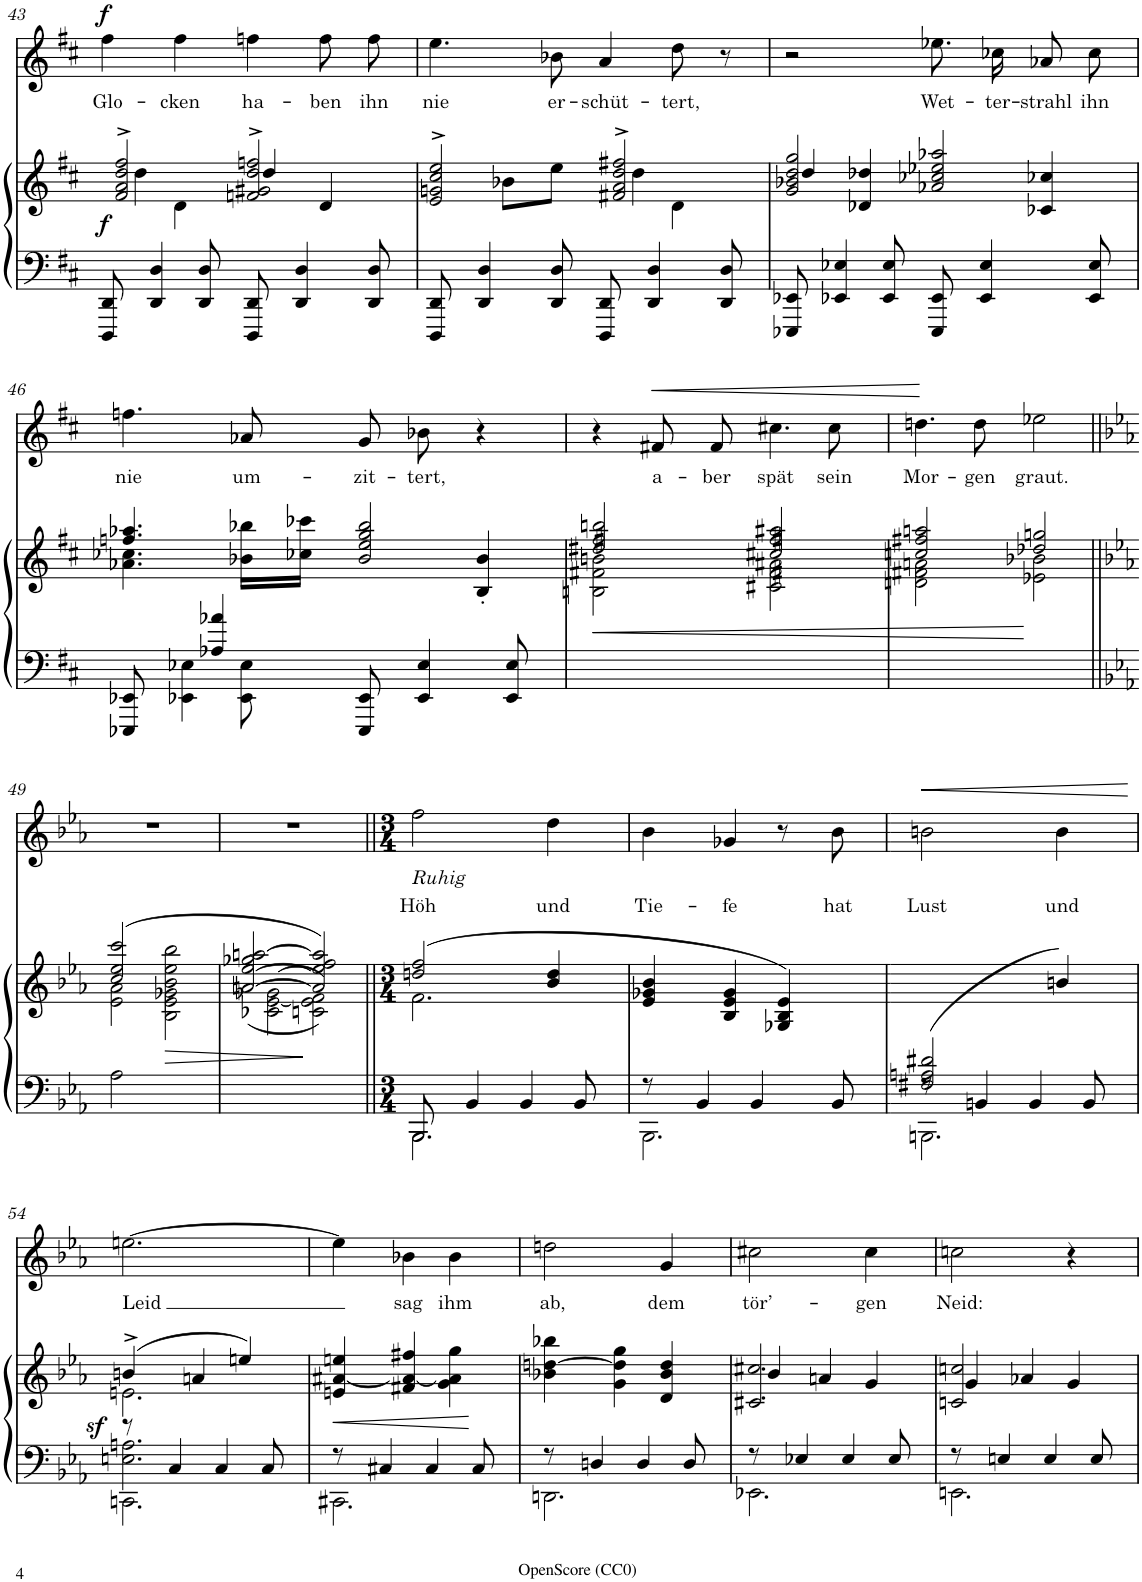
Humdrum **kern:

**kern	**kern	**dynam	**kern	**text	**dynam
*part2	*part2	*part2	*part1	*part1	*part1
*staff3	*staff2	*staff2/3	*staff1	*staff1	*staff1
*I"Piano	*	*	*I"Gesang Voice	*	*
*I'Pno	*	*	*	*	*
!!LO:PB:g=z
*clefF4	*clefG2	*	*clefG2	*	*
*k[f#c#]	*k[f#c#]	*	*k[f#c#]	*	*
*M4/4	*M4/4	*	*M4/4	*	*
*met(c)	*met(c)	*	*met(c)	*	*
=43	=43	=43	=43	=43	=43
*	*^	*	*	*	*
!	!	!	!LO:DY:b	!	!LO:LY:b	!LO:DY:a
8DDD/ 8DD/	2f#/^ 2a/^ 2dd/^ 2ff#/^	4dd\	f	4ff#\	Glo-	f
4DD/ 4D/	.	.	.	.	.	.
!	!	!	!	!	!LO:LY:b	!
.	.	4d\	.	4ff#\	-cken	.
8DD/ 8D/	.	.	.	.	.	.
!	!	!	!	!	!LO:LY:b	!
8DDD/ 8DD/	2fn/^ 2g#X/^ 2dd/^ 2ffn/^	4dd/	.	4ffn\	ha-	.
4DD/ 4D/	.	.	.	.	.	.
!	!	!	!	!	!LO:LY:b	!
.	.	4d/	.	8ff\L	-ben	.
!	!	!	!	!	!LO:LY:b	!
8DD/ 8D/	.	.	.	8ff\J	ihn	.
=44	=44	=44	=44	=44	=44	=44
!	!	!	!	!	!LO:LY:b	!
8DDD/ 8DD/	2e/^ 2gn/^ 2cc#/^ 2ee/^	4ryy	.	4.ee\	nie	.
4DD/ 4D/	.	.	.	.	.	.
.	.	8b-X\L	.	.	.	.
!	!	!	!	!	!LO:LY:b	!
8DD/ 8D/	.	8ee\J	.	8b-X\	er-	.
!	!	!	!	!	!LO:LY:b	!
8DDD/ 8DD/	2f#X/^ 2a/^ 2dd/^ 2ff#X/^	4dd\	.	4a/	-schüt-	.
4DD/ 4D/	.	.	.	.	.	.
!	!	!	!	!	!LO:LY:b	!
.	.	4d\	.	8dd\	-tert,	.
8DD/ 8D/	.	.	.	8r	.	.
=45	=45	=45	=45	=45	=45	=45
8EEE-X/ 8EE-X/	2g/ 2b-X/ 2dd/ 2gg/	4dd/	.	2r	.	.
4EE-X/ 4E-X/	.	.	.	.	.	.
.	.	4d-X/ 4dd-X/	.	.	.	.
8EE-/ 8E-/	.	.	.	.	.	.
!	!	!	!	!	!LO:LY:b	!
8EEE-/ 8EE-/	2a-X/ 2cc-X/ 2ee-X/ 2aa-X/	4ryy	.	8.ee-X\L	Wet-	.
4EE-/ 4E-/	.	.	.	.	.	.
!	!	!	!	!	!LO:LY:b	!
.	.	.	.	16cc-X\Jk	-ter-	.
!	!	!	!	!	!LO:LY:b	!
.	.	4c-X/ 4cc-X/	.	8a-X\L	-strahl	.
!	!	!	!	!	!LO:LY:b	!
8EE-/ 8E-/	.	.	.	8cc-\J	ihn	.
!!LO:LB:g=z
=46	=46	=46	=46	=46	=46	=46
*^	*	*	*	*	*	*
!	!	!	!	!	!	!LO:LY:b	!
4ryy	8EEE-X/ 8EE-X/	4.ffn/ 4.aa-X/	4.a-X\ 4.cc-X\	.	4.ffn\	nie	.
.	4EE-X\ 4E-X\	.	.	.	.	.	.
4A-X/ 4a-X/	.	.	.	.	.	.	.
!	!	!	!	!	!	!LO:LY:b	!
.	8EE-\ 8E-\	16b-X\ 16bb-X\LL	4.ryy	.	8a-X/	um-	.
.	.	16cc-X\ 16ccc-X\JJ	.	.	.	.	.
!	!	!	!	!	!	!LO:LY:b	!
2ryy	8EEE-/ 8EE-/	2b-/ 2ee/ 2gg/ 2bb-/	.	.	8g/L	-zit-	.
!	!	!	!	!	!	!LO:LY:b	!
.	4EE-/ 4E-/	.	.	.	8b-X/J	-tert,	.
.	.	.	4B/'< 4b-/'<	.	4r	.	.
.	8EE-/ 8E-/	.	.	.	.	.	.
=47	=47	=47	=47	=47	=47	=47	=47
!	!	!	!	!LO:HP:b	!	!	!
*v	*v	*	*	*	*	*	*
1ryy	2dd#X/ 2ff#X/ 2bbn/	2Bn\ 2f#X\ 2bn\	<	4r	.	.
!	!	!	!	!	!LO:LY:b	!LO:HP:b
.	.	.	.	8f#X/L	a-	<
!	!	!	!	!	!LO:LY:b	!
.	.	.	.	8f#/J	-ber	.
!	!	!	!	!	!LO:LY:b	!
.	2cc#X/ 2ff#X/ 2aa#X/	2c#X\ 2f#X\ 2a#X\	.	4.cc#X\	spät	.
!	!	!	!	!	!LO:LY:b	!
.	.	.	.	8cc#\	sein	.
*	*v	*v	*	*	*	*
.	.	.	.	.	[
=48	=48	=48	=48	=48	=48
*	*^	*	*	*	*
!	!	!	!	!	!LO:LY:b	!
1ryy	2ccn/ 2ff#X/ 2aan/	2dn\ 2f#X\ 2an\	.	4.ddn\	Mor-	.
!	!	!	!	!	!LO:LY:b	!
.	.	.	.	8dd\	-gen	.
!	!	!	!	!	!LO:LY:b	!
.	2dd-X/ 2ggn/	2e-X\ 2b-X\	[	2ee-X\	graut.	.
*	*v	*v	*	*	*	*
!!LO:LB:g=z
=49||	=49||	=49||	=49||	=49||	=49||
*k[b-e-a-]	*k[b-e-a-]	*	*k[b-e-a-]	*	*
*	*^	*	*	*	*
*	*	*^	*	*	*	*
2A-\	(2cc/ 2ee-/ 2ccc/	2e-\ 2a-\	2ryy	.	1r	.	.
!	!	!	!	!LO:HP:b	!	!	!
2ryy	2b-\ 2ee-\ 2bb-\	2ryy	2B-\ 2e-\ 2g-X\	>	.	.	.
*	*	*v	*v	*	*	*	*
=50	=50	=50	=50	=50	=50	=50
1ryy	([>2an/ [>2ee-/ 2gg-X/ [2aan/	(2c-X\ [<2e-\ 2g-X\	.	1r	.	.
.	2a/] 2ee-/] 2ff/ 2aa/]))	2cn\ 2e-\] 2f\)	]	.	.	.
=51||	=51||	=51||	=51||	=51||	=51||	=51||
*M3/4	*M3/4	*	*	*M3/4	*	*
!	!	!	!	!LO:TX:b:i:t=Ruhig	!	!
!LO:N:head=open	!	!	!	!	!LO:LY:b	!
*^	*	*	*	*	*	*
8BBB-/	2.BBB-\	(2ddn/ 2ff/	2.f\	.	2ff\	Höh	.
4BB-/	.	.	.	.	.	.	.
4BB-/	.	.	.	.	.	.	.
!	!	!	!	!	!	!LO:LY:b	!
.	.	4b-/ 4dd/	.	.	4dd\	und	.
8BB-/	.	.	.	.	.	.	.
*	*	*v	*v	*	*	*	*
=52	=52	=52	=52	=52	=52	=52
!	!	!	!	!	!LO:LY:b	!
8r	2.BBB-\	4e-/ 4g-X/ 4b-/	.	4b-\	Tie-	.
4BB-/	.	.	.	.	.	.
!	!	!	!	!	!LO:LY:b	!
.	.	4B-/ 4e-/ 4g-/	.	4g-X/	-fe	.
4BB-/	.	.	.	.	.	.
.	.	4G-X/ 4B-/ 4e-/)	.	8r	.	.
!	!	!	!	!	!LO:LY:b	!
8BB-/	.	.	.	8b-\	hat	.
=53	=53	=53	=53	=53	=53	=53
*	*^	*	*	*	*	*
!	!	!	!	!	!	!LO:LY:b	!LO:HP:b
(>2F#X/ 2An/ 2d#X/	8r	2.BBBn\	2ryy	.	2bn\	Lust	<
.	4BBn/	.	.	.	.	.	.
.	4BB/	.	.	.	.	.	.
!	!	!	!	!	!	!LO:LY:b	!
4ryy	.	.	4bn/)	.	4b\	und	.
.	8BB/	.	.	.	.	.	.
*v	*v	*v	*	*	*	*	*
.	.	.	.	.	[
!!LO:LB:g=z
=54	=54	=54	=54	=54	=54
*^	*^	*	*	*	*
*	*^	*	*	*	*	*	*
!	!	!	!	!	!LO:DY:b	!	!LO:LY:b	!
8r	2.CCn\	2.En\ 2.An\	(4bn^/	2.en\	sf	[2.een\	Leid	.
4C/	.	.	.	.	.	.	.	.
.	.	.	4an/	.	.	.	.	.
4C/	.	.	.	.	.	.	.	.
.	.	.	4een/)	.	.	.	.	.
8C/	.	.	.	.	.	.	.	.
*	*v	*v	*	*	*	*	*	*
*	*	*v	*v	*	*	*	*
=55	=55	=55	=55	=55	=55	=55
!	!	!	!LO:HP:b	!	!	!
8r	2.CC#X\	4en/ [4a#X/ 4een/	<	4ee\]	.	.
4C#X/	.	.	.	.	.	.
!	!	!	!	!	!LO:LY:b	!
.	.	4f#X/ 4a#/_ 4ff#X/	.	4b-X\	sag	.
4C#/	.	.	.	.	.	.
!	!	!	!	!	!LO:LY:b	!
.	.	4g\ 4a#\] 4gg\	.	4b-\	ihm	.
8C#/	.	.	.	.	.	.
*v	*v	*	*	*	*	*
.	.	[	.	.	.
=56	=56	=56	=56	=56	=56
*^	*	*	*	*	*
!	!	!	!	!	!LO:LY:b	!
8r	2.DDn\	4b-X\ [4ddn\ 4bb-X\	.	2ddn\	ab,	.
4Dn/	.	.	.	.	.	.
.	.	4g\ 4dd\] 4gg\	.	.	.	.
4D/	.	.	.	.	.	.
!	!	!	!	!	!LO:LY:b	!
.	.	4d/ 4b-/ 4dd/	.	4g/	dem	.
8D/	.	.	.	.	.	.
=57	=57	=57	=57	=57	=57	=57
*	*	*^	*	*	*	*
!	!	!	!	!	!	!LO:LY:b	!
8r	2.EE-X\	2.c#X/ 2.cc#X/	4b-/	.	2cc#X\	tör’-	.
4E-X/	.	.	.	.	.	.	.
.	.	.	4an/	.	.	.	.
4E-/	.	.	.	.	.	.	.
!	!	!	!	!	!	!LO:LY:b	!
.	.	.	4g/	.	4cc#\	-gen	.
8E-/	.	.	.	.	.	.	.
=58	=58	=58	=58	=58	=58	=58	=58
!	!	!	!	!	!	!LO:LY:b	!
8r	2.EEn\	2cn/ 2ccn/	4g/	.	2ccn\	Neid:	.
4En/	.	.	.	.	.	.	.
.	.	.	4a-X/	.	.	.	.
4E/	.	.	.	.	.	.	.
.	.	4ryy	4g/	.	4r	.	.
8E/	.	.	.	.	.	.	.
*v	*v	*	*	*	*	*	*
*	*v	*v	*	*	*	*
=	=	=	=	=	=
*-	*-	*-	*-	*-	*-
